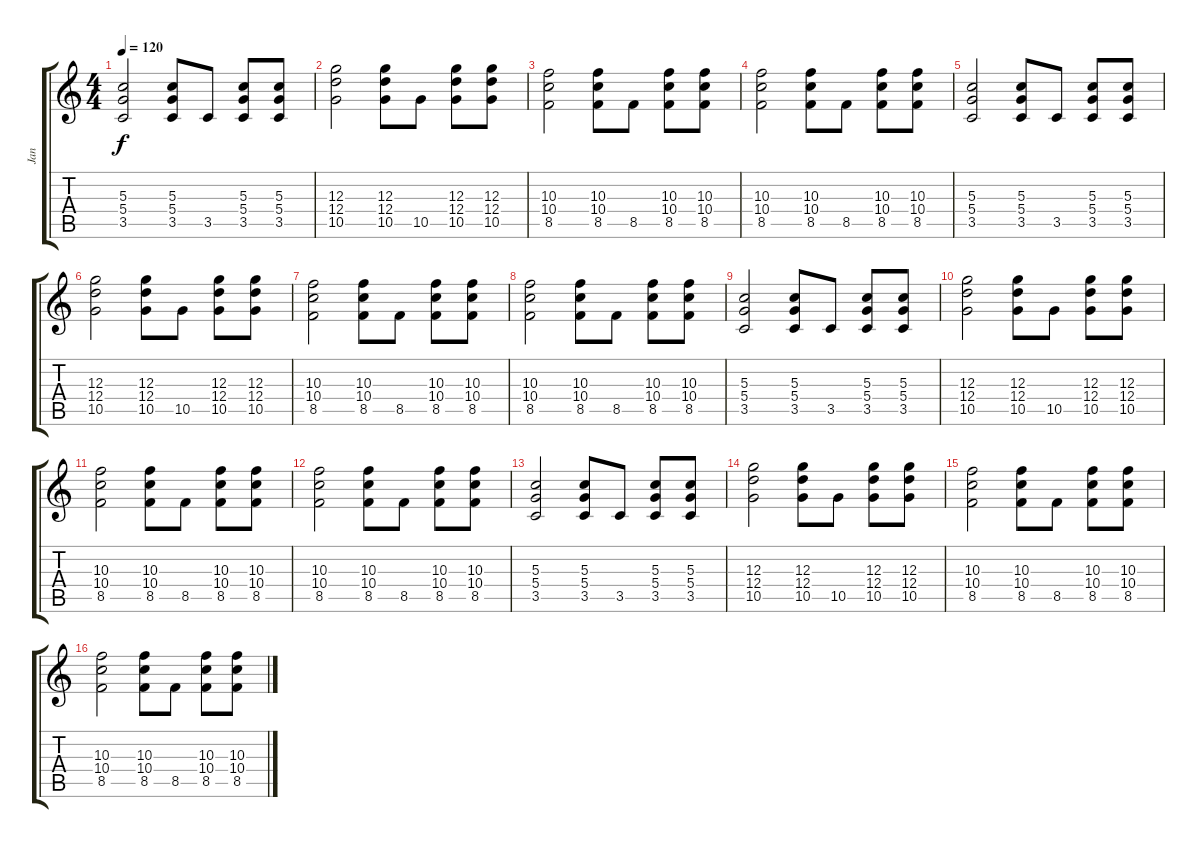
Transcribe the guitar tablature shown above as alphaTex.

\track ("Jan" "Jan") {instrument distortionguitar}
\staff {score tabs}
\tuning (E4 B3 G3 D3 A2 E2) {hide}
\ts (4 4)
\tempo 120
\clef g2
\ks c
(5.3 5.4 3.5).2{dy f} (5.3 5.4 3.5).8 3.5.8 (5.3 5.4 3.5).8 (5.3 5.4 3.5).8 |
(12.3 12.4 10.5).2 (12.3 12.4 10.5).8 10.5.8 (12.3 12.4 10.5).8 (12.3 12.4 10.5).8 |
(10.3 10.4 8.5).2 (10.3 10.4 8.5).8 8.5.8 (10.3 10.4 8.5).8 (10.3 10.4 8.5).8 |
(10.3 10.4 8.5).2 (10.3 10.4 8.5).8 8.5.8 (10.3 10.4 8.5).8 (10.3 10.4 8.5).8 |
(5.3 5.4 3.5).2 (5.3 5.4 3.5).8 3.5.8 (5.3 5.4 3.5).8 (5.3 5.4 3.5).8 |
(12.3 12.4 10.5).2 (12.3 12.4 10.5).8 10.5.8 (12.3 12.4 10.5).8 (12.3 12.4 10.5).8 |
(10.3 10.4 8.5).2 (10.3 10.4 8.5).8 8.5.8 (10.3 10.4 8.5).8 (10.3 10.4 8.5).8 |
(10.3 10.4 8.5).2 (10.3 10.4 8.5).8 8.5.8 (10.3 10.4 8.5).8 (10.3 10.4 8.5).8 |
(5.3 5.4 3.5).2 (5.3 5.4 3.5).8 3.5.8 (5.3 5.4 3.5).8 (5.3 5.4 3.5).8 |
(12.3 12.4 10.5).2 (12.3 12.4 10.5).8 10.5.8 (12.3 12.4 10.5).8 (12.3 12.4 10.5).8 |
(10.3 10.4 8.5).2 (10.3 10.4 8.5).8 8.5.8 (10.3 10.4 8.5).8 (10.3 10.4 8.5).8 |
(10.3 10.4 8.5).2 (10.3 10.4 8.5).8 8.5.8 (10.3 10.4 8.5).8 (10.3 10.4 8.5).8 |
(5.3 5.4 3.5).2{volume 0} (5.3 5.4 3.5).8 3.5.8 (5.3 5.4 3.5).8 (5.3 5.4 3.5).8 |
(12.3 12.4 10.5).2 (12.3 12.4 10.5).8 10.5.8 (12.3 12.4 10.5).8 (12.3 12.4 10.5).8 |
(10.3 10.4 8.5).2 (10.3 10.4 8.5).8 8.5.8 (10.3 10.4 8.5).8 (10.3 10.4 8.5).8 |
(10.3 10.4 8.5).2 (10.3 10.4 8.5).8 8.5.8 (10.3 10.4 8.5).8 (10.3 10.4 8.5).8
